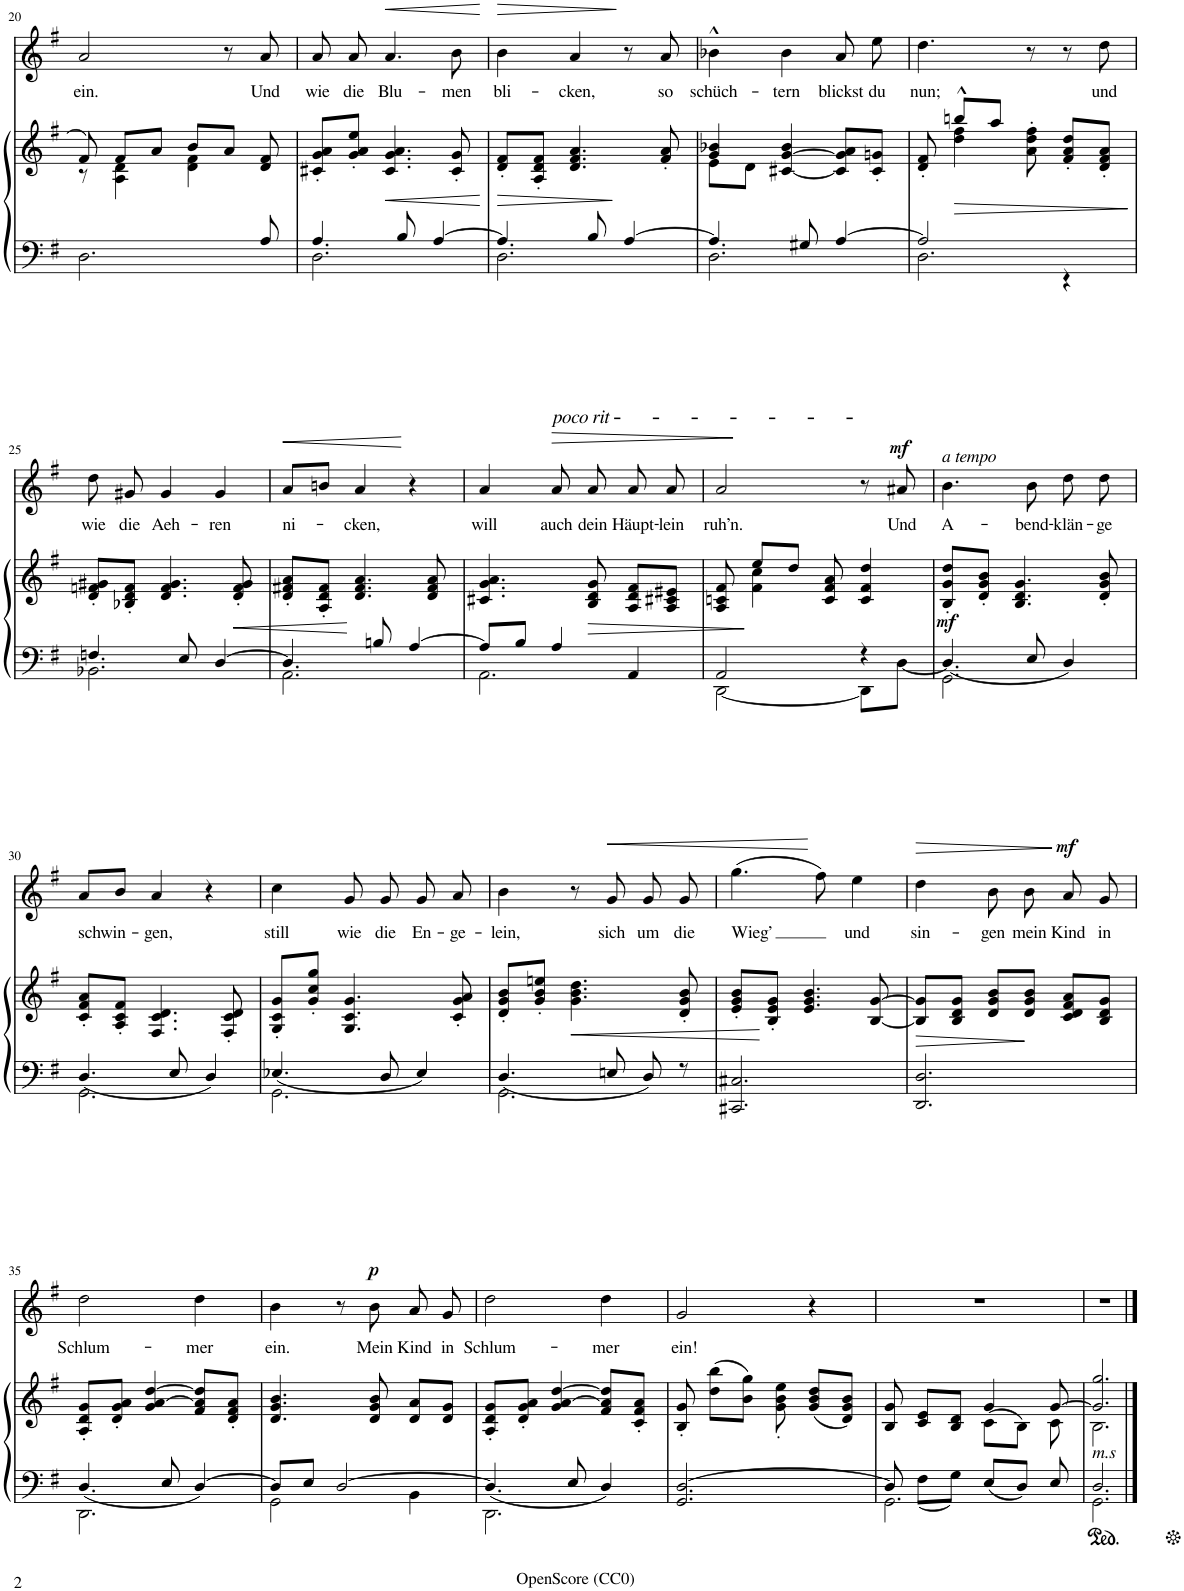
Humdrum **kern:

**kern	**kern	**dynam	**kern	**text	**dynam
*part2	*part2	*part2	*part1	*part1	*part1
*staff3	*staff2	*staff2/3	*staff1	*staff1	*staff1
*I"Pianoforte	*	*	*I"Singstimme Voice	*	*
*I'Pno	*	*	*	*	*
!!LO:PB:g=z
*clefF4	*clefG2	*	*clefG2	*	*
*k[f#]	*k[f#]	*	*k[f#]	*	*
*M3/4	*M3/4	*	*M3/4	*	*
=20	=20	=20	=20	=20	=20
*^	*^	*	*	*	*
!	!	!	!	!	!	!LO:LY:b	!
2.D\	8ryy	8f#/	8r	.	2a/	ein.	.
*v	*v	*	*	*	*	*	*
.	8f#/L	4A\ 4d\	.	.	.	.
.	8a/J	.	.	.	.	.
.	8b/L	4d\ 4f#\	.	.	.	.
.	8a/J	.	.	8r	.	.
*^	*	*	*	*	*	*
!	!	!	!	!	!	!LO:LY:b	!
.	8A/	8d/ 8f#/	8ryy	.	8a/	Und	.
=21	=21	=21	=21	=21	=21	=21	=21
!	!	!	!	!	!	!LO:LY:b	!
*	*	*v	*v	*	*	*	*
2.D\	4.A/	8c#X/' 8g/' 8a/'L	.	8a/	wie	.
!	!	!	!	!	!LO:LY:b	!
.	.	8g/' 8a/' 8ee/'J	.	8a/	die	.
!	!	!	!LO:HP:b	!	!LO:LY:b	!LO:HP:b
.	.	4.c#/ 4.g/ 4.a/	<	4.a/	Blu-	<
.	8B/	.	.	.	.	.
.	[4A/	.	.	.	.	.
!	!	!	!	!	!LO:LY:b	!
.	.	8c#/' 8g/'	.	8b\	-men	.
*v	*v	*	*	*	*	*
.	.	[	.	.	[
=22	=22	=22	=22	=22	=22
*^	*	*	*	*	*
!	!	!	!LO:HP:b	!	!LO:LY:b	!LO:HP:b
2.D\	4.A/]	8d/' 8f#/'L	>	4b\	bli-	>
.	.	8A/' 8d/' 8f#/'J	.	.	.	.
!	!	!	!	!	!LO:LY:b	!
.	.	4.d/ 4.f#/ 4.a/	.	4a/	-cken,	.
.	8B/	.	.	.	.	.
.	[4A/	.	.	8r	.	]
!	!	!	!	!	!LO:LY:b	!
.	.	8f#/' 8a/'	]	8a/	so	.
=23	=23	=23	=23	=23	=23	=23
*	*	*^	*	*	*	*
!	!	!	!	!	!	!LO:LY:b	!
2.D\	4.A/]	4g/ 4b-X/	8e\L	.	4b-X^^\	schüch-	.
.	.	.	8d\J	.	.	.	.
!	!	!	!	!	!	!LO:LY:b	!
.	.	[<4c#X/ [4g/ 4b-/	2ryy	.	4b-\	-tern	.
.	8G#X/	.	.	.	.	.	.
!	!	!	!	!	!	!LO:LY:b	!
.	[4A/	8c#/] 8g/] 8a/L	.	.	8a/	blickst	.
!	!	!	!	!	!	!LO:LY:b	!
.	.	8c#/'< 8gn/'<J	.	.	8ee\	du	.
=24	=24	=24	=24	=24	=24	=24	=24
!	!	!	!	!	!	!LO:LY:b	!
2.D\	2A/]	8d/'< 8f#/'<	8ryy	.	4.dd\	nun;	.
!	!	!	!	!LO:HP:b	!	!	!
.	.	8bbn^^/L	4dd\ 4ff#\	>	.	.	.
.	.	8aa/J	.	.	.	.	.
.	.	8a\'> 8dd\'> 8ff#\'>	4.ryy	.	8r	.	.
.	4r	8f#/'< 8a/'< 8dd/'<L	.	.	8r	.	.
!	!	!	!	!	!	!LO:LY:b	!
.	.	8d/'< 8f#/'< 8a/'<J	.	.	8dd\	und	.
*v	*v	*	*	*	*	*	*
*	*v	*v	*	*	*	*
.	.	]	.	.	.
!!LO:LB:g=z
=25	=25	=25	=25	=25	=25
*^	*	*	*	*	*
!	!	!	!	!	!LO:LY:b	!
2.BB-X\	4.Fn/	8d/' 8fn/' 8g#X/'L	.	8dd\	wie	.
!	!	!	!	!	!LO:LY:b	!
.	.	8B-X/' 8d/' 8f/'J	.	8g#X/	die	.
!	!	!	!	!	!LO:LY:b	!
.	.	4.d/ 4.f/ 4.g#/	.	4g#/	Aeh-	.
.	8E/	.	.	.	.	.
!	!	!	!	!	!LO:LY:b	!
.	[4D/	.	.	4g#/	-ren	.
!	!	!	!LO:HP:b	!	!	!
.	.	8d/' 8f/' 8g#/'	<	.	.	.
=26	=26	=26	=26	=26	=26	=26
!	!	!	!	!	!LO:LY:b	!LO:HP:b
2.AA\	4.D/]	8d/' 8f#X/' 8a/'L	.	8a/L	ni-	<
.	.	8A/' 8d/' 8f#/'J	.	8bn/J	.	.
!	!	!	!	!	!LO:LY:b	!
.	.	4.d/ 4.f#/ 4.a/	[	4a/	-cken,	.
.	8Bn/	.	.	.	.	.
.	[4A/	.	.	4r	.	[
.	.	8d/ 8f#/ 8a/	.	.	.	.
=27	=27	=27	=27	=27	=27	=27
!	!	!	!	!	!LO:LY:b	!
2.AA\	8A/L]	4.c#X/ 4.g/ 4.a/	.	4a/	will	.
.	8B/J	.	.	.	.	.
!	!	!	!	!LO:TX:a:t=poco rit	!	!
!	!	!	!	!	!LO:LY:b	!LO:HP:b
.	4A/	.	.	8a/	auch	>
!	!	!	!LO:HP:b	!	!LO:LY:b	!
.	.	8B/ 8d/ 8g/	>	8a/	dein	.
!	!	!	!	!	!LO:LY:b	!
.	4AA/	8A/ 8d/ 8f#/L	.	8a/	Häupt-	.
!	!	!	!	!	!LO:LY:b	!
.	.	8A/ 8c#X/ 8e#X/J	.	8a/	-lein	.
*v	*v	*	*	*	*	*
.	.	.	.	.	]
=28	=28	=28	=28	=28	=28
*^	*^	*	*	*	*
!	!	!	!	!	!	!LO:LY:b	!
[<2DD\	2AA/	8A/ 8cn/ 8f#/	8ryy	.	2a/	ruh’n.	.
.	.	8ee/L	4f#\ 4cc\	]	.	.	.
.	.	8dd/J	.	.	.	.	.
.	.	8c/ 8f#/ 8a/	4.ryy	.	.	.	.
4r	8DD\L]	4c/ 4f#/ 4dd/	.	.	8r	.	.
!	!	!	!	!	!	!LO:LY:b	!LO:DY:a
.	[8D\J	.	.	.	8a#X/	Und	mf
*	*	*v	*v	*	*	*	*
=29	=29	=29	=29	=29	=29	=29
!	!	!	!	!LO:TX:a:i:t=a tempo	!	!
!	!	!	!LO:DY:b	!	!LO:LY:b	!
2.GG\	4.D/]	8B/' 8g/' 8dd/'L	mf	4.b\	A-	.
.	.	8d/' 8g/' 8b/'J	.	.	.	.
.	.	4.B/ 4.d/ 4.g/	.	.	.	.
!	!	!	!	!	!LO:LY:b	!
.	8E/	.	.	8b\	-bend-	.
!	!	!	!	!	!LO:LY:b	!
.	4D/	.	.	8dd\	-klän-	.
!	!	!	!	!	!LO:LY:b	!
.	.	8d/' 8g/' 8b/'	.	8dd\	-ge	.
!!LO:LB:g=z
=30	=30	=30	=30	=30	=30	=30
!	!	!	!	!	!LO:LY:b	!
4.D/	2.GG\	8c/' 8f#/' 8a/'L	.	8a/L	schwin-	.
.	.	8A/' 8c/' 8f#/'J	.	8b/J	.	.
!	!	!	!	!	!LO:LY:b	!
.	.	4.F#/ 4.c/ 4.d/	.	4a/	-gen,	.
8E/	.	.	.	.	.	.
4D/	.	.	.	4r	.	.
.	.	8F#/' 8c/' 8d/'	.	.	.	.
=31	=31	=31	=31	=31	=31	=31
!	!	!	!	!	!LO:LY:b	!
4.E-X/	2.GG\	8G/' 8c/' 8g/'L	.	4cc\	still	.
.	.	8g/' 8cc/' 8gg/'J	.	.	.	.
!	!	!	!	!	!LO:LY:b	!
.	.	4.G/ 4.c/ 4.g/	.	8g/	wie	.
!	!	!	!	!	!LO:LY:b	!
8D/	.	.	.	8g/	die	.
!	!	!	!	!	!LO:LY:b	!
4E-/	.	.	.	8g/	En-	.
!	!	!	!	!	!LO:LY:b	!
.	.	8c/' 8g/' 8a/'	.	8a/	-ge-	.
=32	=32	=32	=32	=32	=32	=32
!	!	!	!	!	!LO:LY:b	!
4.D/	2.GG\	8d/' 8g/' 8b/'L	.	4b\	-lein,	.
.	.	8g/' 8b/' 8een/'J	.	.	.	.
!	!	!	!LO:HP:b	!	!	!
.	.	4.g\ 4.b\ 4.dd\	<	8r	.	.
!	!	!	!	!	!LO:LY:b	!LO:HP:b
8En/	.	.	.	8g/	sich	<
!	!	!	!	!	!LO:LY:b	!
8D/	.	.	.	8g/	um	.
!	!	!	!	!	!LO:LY:b	!
8r	.	8d/' 8g/' 8b/'	.	8g/	die	.
*v	*v	*	*	*	*	*
=33	=33	=33	=33	=33	=33
!	!	!	!	!LO:LY:b	!
2.CC#X/ 2.C#X/	8e/' 8g/' 8b/'L	.	(4.gg\	-Wieg’	.
.	8B/' 8e/' 8g/'J	[	.	.	.
.	4.e/ 4.g/ 4.b/	.	.	.	.
.	.	.	8ff#\)	.	[
!	!	!	!	!LO:LY:b	!
.	.	.	4ee\	und	.
.	[8B/ [8g/	.	.	.	.
=34	=34	=34	=34	=34	=34
!	!	!LO:HP:b	!	!LO:LY:b	!LO:HP:b
2.DD/ 2.D/	8B/] 8g/]L	>	4dd\	sin-	>
.	8B/ 8d/ 8g/J	.	.	.	.
!	!	!	!	!LO:LY:b	!
.	8d/ 8g/ 8b/L	.	8b\	-gen	.
!	!	!	!	!LO:LY:b	!
.	8d/ 8g/ 8b/J	]	8b\	mein	.
!	!	!	!	!LO:LY:b	!LO:DY:n=1:a
.	8c/ 8d/ 8f#/ 8a/L	.	8a/	Kind	] mf
!	!	!	!	!LO:LY:b	!
.	8B/ 8d/ 8g/J	.	8g/	in	.
!!LO:LB:g=z
=35	=35	=35	=35	=35	=35
*^	*	*	*	*	*
!	!	!	!	!	!LO:LY:b	!
2.DD\	4.D/	8A/' 8d/' 8g/'L	.	2dd\	Schlum-	.
.	.	8d/' 8g/' 8a/'J	.	.	.	.
.	.	4g/ [>4a/ [>4dd/	.	.	.	.
.	8E/	.	.	.	.	.
!	!	!	!	!	!LO:LY:b	!
.	[4D/	8f#/ 8a/] 8dd/]L	.	4dd\	-mer	.
.	.	8d/'< 8f#/'< 8a/'<J	.	.	.	.
=36	=36	=36	=36	=36	=36	=36
!	!	!	!	!	!LO:LY:b	!
2GG\	8D/L]	4.d/ 4.g/ 4.b/	.	4b\	ein.	.
.	8E/J	.	.	.	.	.
.	[2D/	.	.	8r	.	.
!	!	!	!	!	!LO:LY:b	!LO:DY:a
.	.	8d/ 8g/ 8b/	.	8b\	Mein	p
!	!	!	!	!	!LO:LY:b	!
4BB\	.	8d/ 8a/L	.	8a/	Kind	.
!	!	!	!	!	!LO:LY:b	!
.	.	8d/ 8g/J	.	8g/	in	.
=37	=37	=37	=37	=37	=37	=37
!	!	!	!	!	!LO:LY:b	!
2.DD\	4.D/]	8A/' 8d/' 8g/'L	.	2dd\	Schlum-	.
.	.	8d/' 8g/' 8a/'J	.	.	.	.
.	.	4g/ [>4a/ [>4dd/	.	.	.	.
.	8E/	.	.	.	.	.
!	!	!	!	!	!LO:LY:b	!
.	4D/	8f#/ 8a/] 8dd/]L	.	4dd\	-mer	.
.	.	8c/'< 8f#/'< 8a/'<J	.	.	.	.
=38	=38	=38	=38	=38	=38	=38
!	!	!	!	!	!LO:LY:b	!
2.GG/	[2.D/	8B/' 8g/'	.	2g/	ein!	.
.	.	(8dd\ 8bb\L	.	.	.	.
.	.	8b\ 8gg\J)	.	.	.	.
.	.	8g\'< 8b\'< 8ee\'<	.	.	.	.
.	.	(8g/ 8b/ 8dd/L	.	4r	.	.
.	.	8d/ 8g/ 8b/J)	.	.	.	.
=39	=39	=39	=39	=39	=39	=39
*	*	*^	*	*	*	*
2.GG\	8D/]	8B/ 8g/	4.ryy	.	2.r	.	.
.	8F#\L	8c/ 8e/L	.	.	.	.	.
.	8G\J	8B/ 8d/J	.	.	.	.	.
.	8E/L	4g/	(>8c\L	.	.	.	.
.	8D/J	.	8B\J)	.	.	.	.
.	8E/	[8g/	8c\	.	.	.	.
=40	=40	=40	=40	=40	=40	=40	=40
!	!	!LO:TX:b:i:t=m.s	!	!	!	!	!
2.GG\	2.D/	2.g/] 2.gg/	2.B\	.	2.r	.	.
*v	*v	*	*	*	*	*	*
*	*v	*v	*	*	*	*
==	==	==	==	==	==
*-	*-	*-	*-	*-	*-
